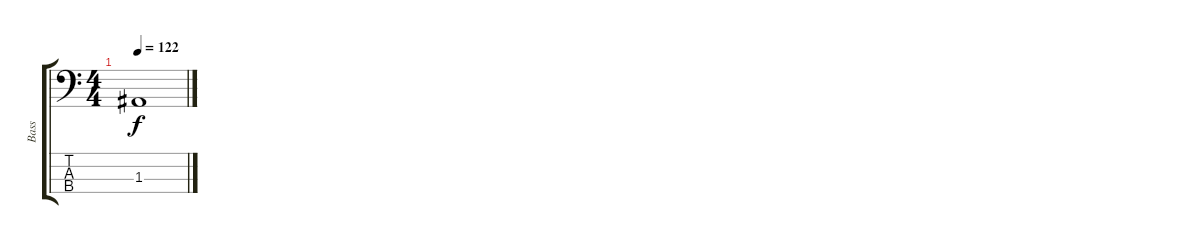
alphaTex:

\track ("Bass" "Bass") {instrument electricbassfinger}
\staff {score tabs}
\tuning (G2 D2 A1 D1) {hide}
\ts (4 4)
\tempo 122
\clef f4
\ks c
1.3.1{dy f}
